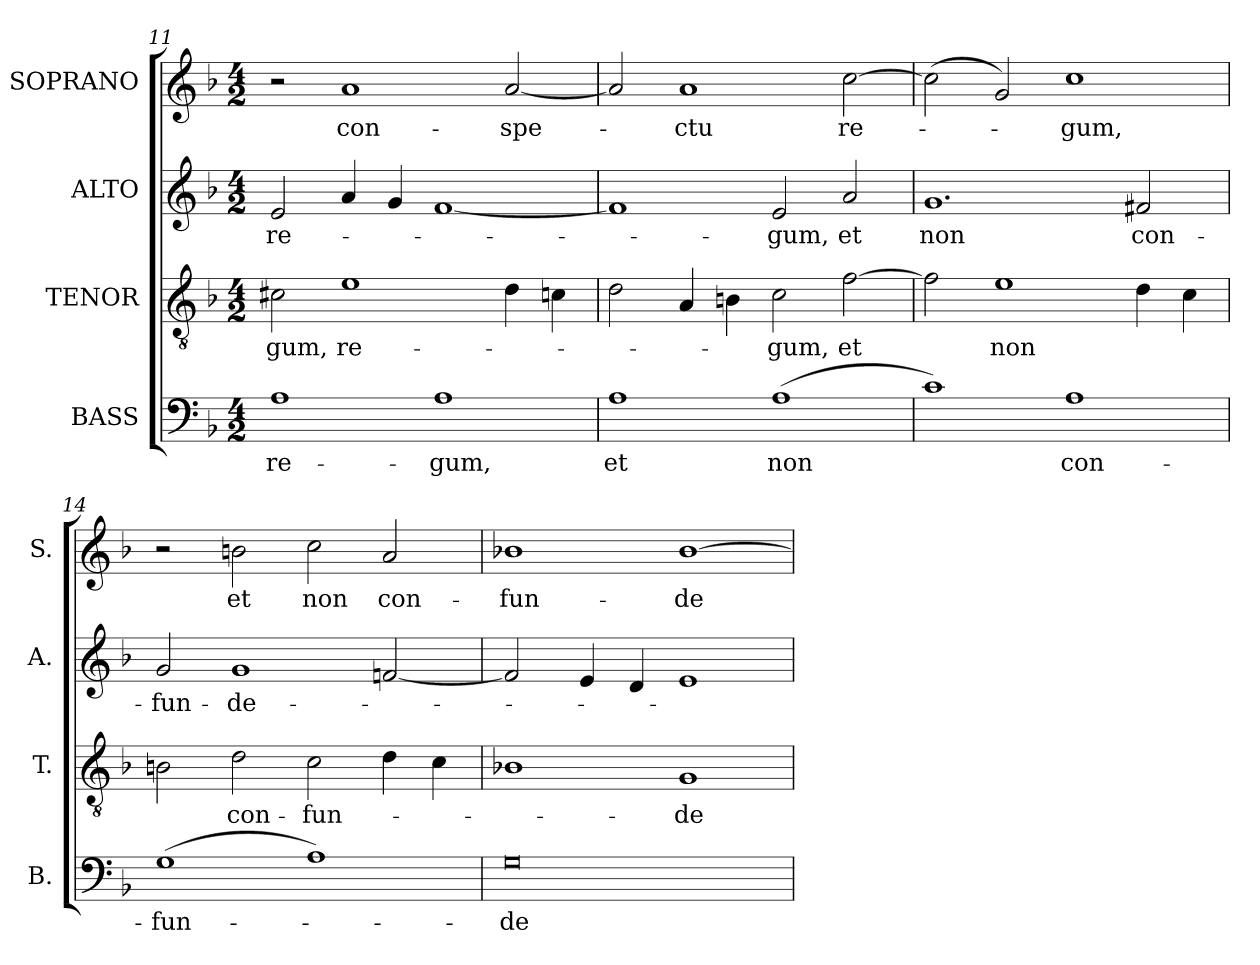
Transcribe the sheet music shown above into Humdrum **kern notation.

**kern	**text	**kern	**text	**kern	**text	**kern	**text
*part4	*part4	*part3	*part3	*part2	*part2	*part1	*part1
*staff4	*staff4	*staff3	*staff3	*staff2	*staff2	*staff1	*staff1
*I"BASS	*	*I"TENOR	*	*I"ALTO	*	*I"SOPRANO	*
*I'B.	*	*I'T.	*	*I'A.	*	*I'S.	*
!!LO:LB:g=z
*clefF4	*	*clefGv2	*	*clefG2	*	*clefG2	*
*	*	*ITrd7c12	*	*	*	*	*
*k[b-]	*	*k[b-]	*	*k[b-]	*	*k[b-]	*
*F:	*	*F:	*	*F:	*	*F:	*
*M4/2	*	*M4/2	*	*M4/2	*	*M4/2	*
=11	=11	=11	=11	=11	=11	=11	=11
!	!LO:LY:b:color=#000000	!	!	!	!	!	!
!	!	!	!LO:LY:b:color=#000000	!	!	!	!
!	!	!	!	!	!LO:LY:b:color=#000000	!	!
1Ai	re-	2C#Xi\	-gum,	2ei/	re-	2r	.
!	!	!	!LO:LY:b:color=#000000	!	!	!	!
!	!	!	!	!	!	!	!LO:LY:b:color=#000000
.	.	1Ei	re-	4ai/	.	1ai	con-
.	.	.	.	4gi/	.	.	.
!	!LO:LY:b:color=#000000	!	!	!	!	!	!
1Ai	-gum,	.	.	[1fi	.	.	.
!	!	!	!	!	!	!	!LO:LY:b:color=#000000
.	.	4Di\	.	.	.	[2ai/	-spe-
.	.	4Cni\	.	.	.	.	.
=12	=12	=12	=12	=12	=12	=12	=12
!	!LO:LY:b:color=#000000	!	!	!	!	!	!
1Ai	et	2Di\	.	1fi]	.	2ai/]	.
!	!	!	!	!	!	!	!LO:LY:b:color=#000000
.	.	4AAi/	.	.	.	1ai	-ctu
.	.	4BBni\	.	.	.	.	.
!	!LO:LY:b:color=#000000	!	!	!	!	!	!
!	!	!	!LO:LY:b:color=#000000	!	!	!	!
!	!	!	!	!	!LO:LY:b:color=#000000	!	!
(1Ai	non	2Ci\	-gum,	2ei/	-gum,	.	.
!	!	!	!LO:LY:b:color=#000000	!	!	!	!
!	!	!	!	!	!LO:LY:b:color=#000000	!	!
!	!	!	!	!	!	!	!LO:LY:b:color=#000000
.	.	[2Fi\	et	2ai/	et	[2cci\	re-
=13	=13	=13	=13	=13	=13	=13	=13
!	!	!	!	!	!LO:LY:b:color=#000000	!	!
1ci)	.	2Fi\]	.	1.gi	non	(2cci\]	.
!	!	!	!LO:LY:b:color=#000000	!	!	!	!
.	.	1Ei	non	.	.	2gi/)	.
!	!LO:LY:b:color=#000000	!	!	!	!	!	!
!	!	!	!	!	!	!	!LO:LY:b:color=#000000
1Ai	con-	.	.	.	.	1cci	-gum,
!	!	!	!	!	!LO:LY:b:color=#000000	!	!
.	.	4Di\	.	2f#Xi/	con-	.	.
.	.	4Ci\	.	.	.	.	.
=14	=14	=14	=14	=14	=14	=14	=14
!	!LO:LY:b:color=#000000	!	!	!	!	!	!
!	!	!	!	!	!LO:LY:b:color=#000000	!	!
(1Gi	-fun-	2BBni\	.	2gi/	-fun-	2r	.
!	!	!	!LO:LY:b:color=#000000	!	!	!	!
!	!	!	!	!	!LO:LY:b:color=#000000	!	!
!	!	!	!	!	!	!	!LO:LY:b:color=#000000
.	.	2Di\	con-	1gi	-de-	2bni\	et
!	!	!	!LO:LY:b:color=#000000	!	!	!	!
!	!	!	!	!	!	!	!LO:LY:b:color=#000000
1Ai)	.	2Ci\	-fun-	.	.	2cci\	non
!	!	!	!	!	!	!	!LO:LY:b:color=#000000
.	.	4Di\	.	[2fni/	.	2ai/	con-
.	.	4Ci\	.	.	.	.	.
=15	=15	=15	=15	=15	=15	=15	=15
!	!LO:LY:b:color=#000000	!	!	!	!	!	!
!	!	!	!	!	!	!	!LO:LY:b:color=#000000
0Gi	-de-	1BB-Xi	.	2fi/]	.	1b-Xi	-fun-
.	.	.	.	4ei/	.	.	.
.	.	.	.	4di/	.	.	.
!	!	!	!LO:LY:b:color=#000000	!	!	!	!
!	!	!	!	!	!	!	!LO:LY:b:color=#000000
.	.	1GGi	-de-	1ei	.	[1b-i	-de-
=	=	=	=	=	=	=	=
*-	*-	*-	*-	*-	*-	*-	*-
